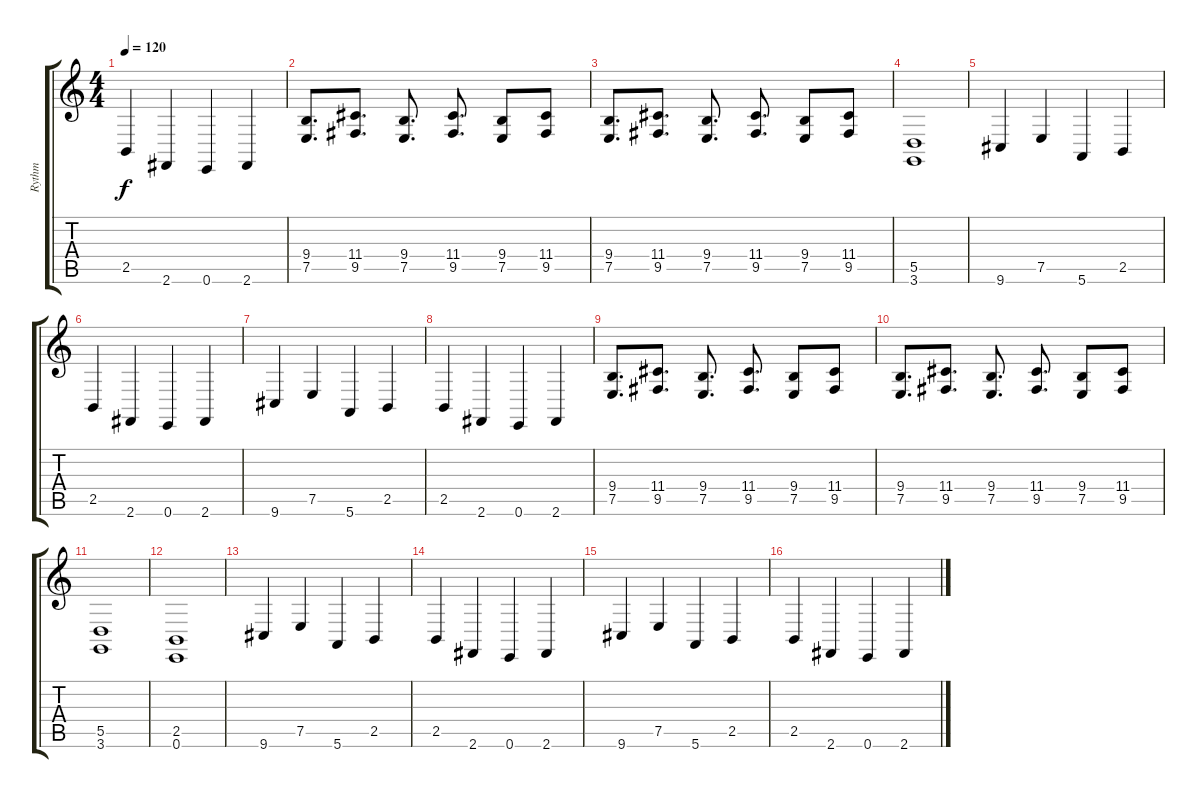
\track ("Rythm" "Rythm") {instrument acousticgrandpiano}
\staff {score tabs}
\tuning (E4 B3 G3 D3 A2 E2) {hide}
\ts (4 4)
\tempo 120
\clef g2
\ks c
2.5.4{dy f} 2.6.4 0.6.4 2.6.4 |
(9.4 7.5).8{d} (11.4 9.5).8{d} (9.4 7.5).8{d} (11.4 9.5).8{d} (9.4 7.5).8 (11.4 9.5).8 |
(9.4 7.5).8{d} (11.4 9.5).8{d} (9.4 7.5).8{d} (11.4 9.5).8{d} (9.4 7.5).8 (11.4 9.5).8 |
(5.5 3.6).1 |
9.6.4 7.5.4 5.6.4 2.5.4 |
2.5.4 2.6.4 0.6.4 2.6.4 |
9.6.4 7.5.4 5.6.4 2.5.4 |
2.5.4 2.6.4 0.6.4 2.6.4 |
(9.4 7.5).8{d} (11.4 9.5).8{d} (9.4 7.5).8{d} (11.4 9.5).8{d} (9.4 7.5).8 (11.4 9.5).8 |
(9.4 7.5).8{d} (11.4 9.5).8{d} (9.4 7.5).8{d} (11.4 9.5).8{d} (9.4 7.5).8 (11.4 9.5).8 |
(5.5 3.6).1 |
(2.5 0.6).1 |
9.6.4 7.5.4 5.6.4 2.5.4 |
2.5.4 2.6.4 0.6.4 2.6.4 |
9.6.4 7.5.4 5.6.4 2.5.4 |
2.5.4 2.6.4 0.6.4 2.6.4
